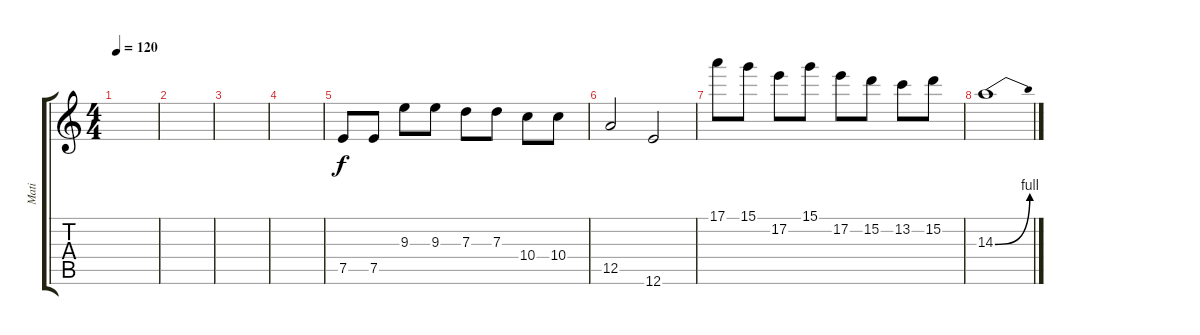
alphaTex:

\track ("Mati" "Mati") {instrument acousticguitarnylon}
\staff {score tabs}
\tuning (E4 B3 G3 D3 A2 E2) {hide}
\ts (4 4)
\tempo 120
\clef g2
\ks c
|
|
|
|
7.5.8 7.5.8 9.3.8 9.3.8 7.3.8 7.3.8 10.4.8 10.4.8 |
12.5.2 12.6.2 |
17.1.8 15.1.8 17.2.8 15.1.8 17.2.8 15.2.8 13.2.8 15.2.8 |
14.3{be (bend 0 0 60 4)}.1
